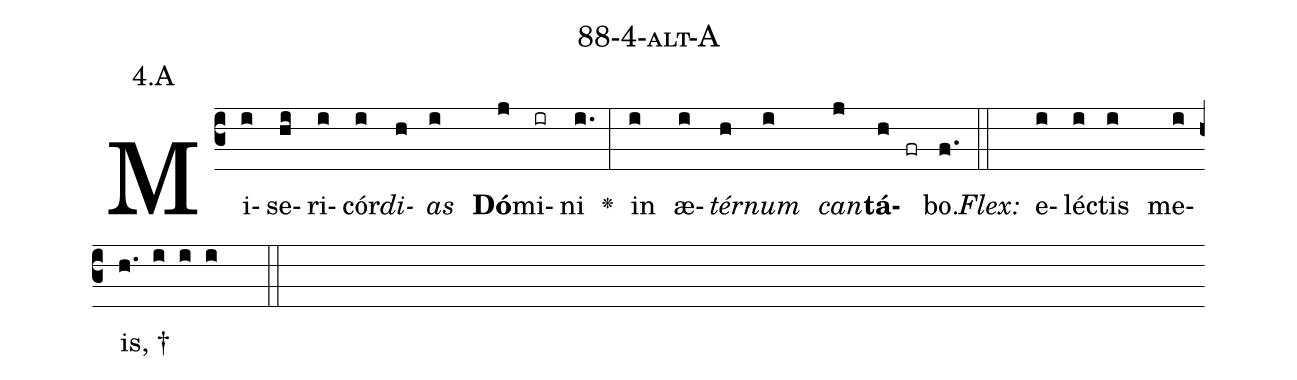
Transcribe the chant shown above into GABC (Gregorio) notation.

name: 88-4-alt-A;
annotation: 4.A;
%%
(c3)Mi(i)se(hi)ri(i)cór(i)<i>di</i>(h)<i>as</i>(i) <b>Dó</b>(j)mi(ir)ni(i.) <v>\greheightstar</v>(:) in(i) æ(i)<i>tér</i>(h)<i>num</i>(i) <i>can</i>(j)<b>tá</b>(h fr)bo.(f.) (::)
<i>Flex:</i>()  e(i)léc(i)tis(i) me(i)is, †(h. i i i  ::)

%E(i) u(h) o(i) u(j) a(h) e.(f.) (::)
